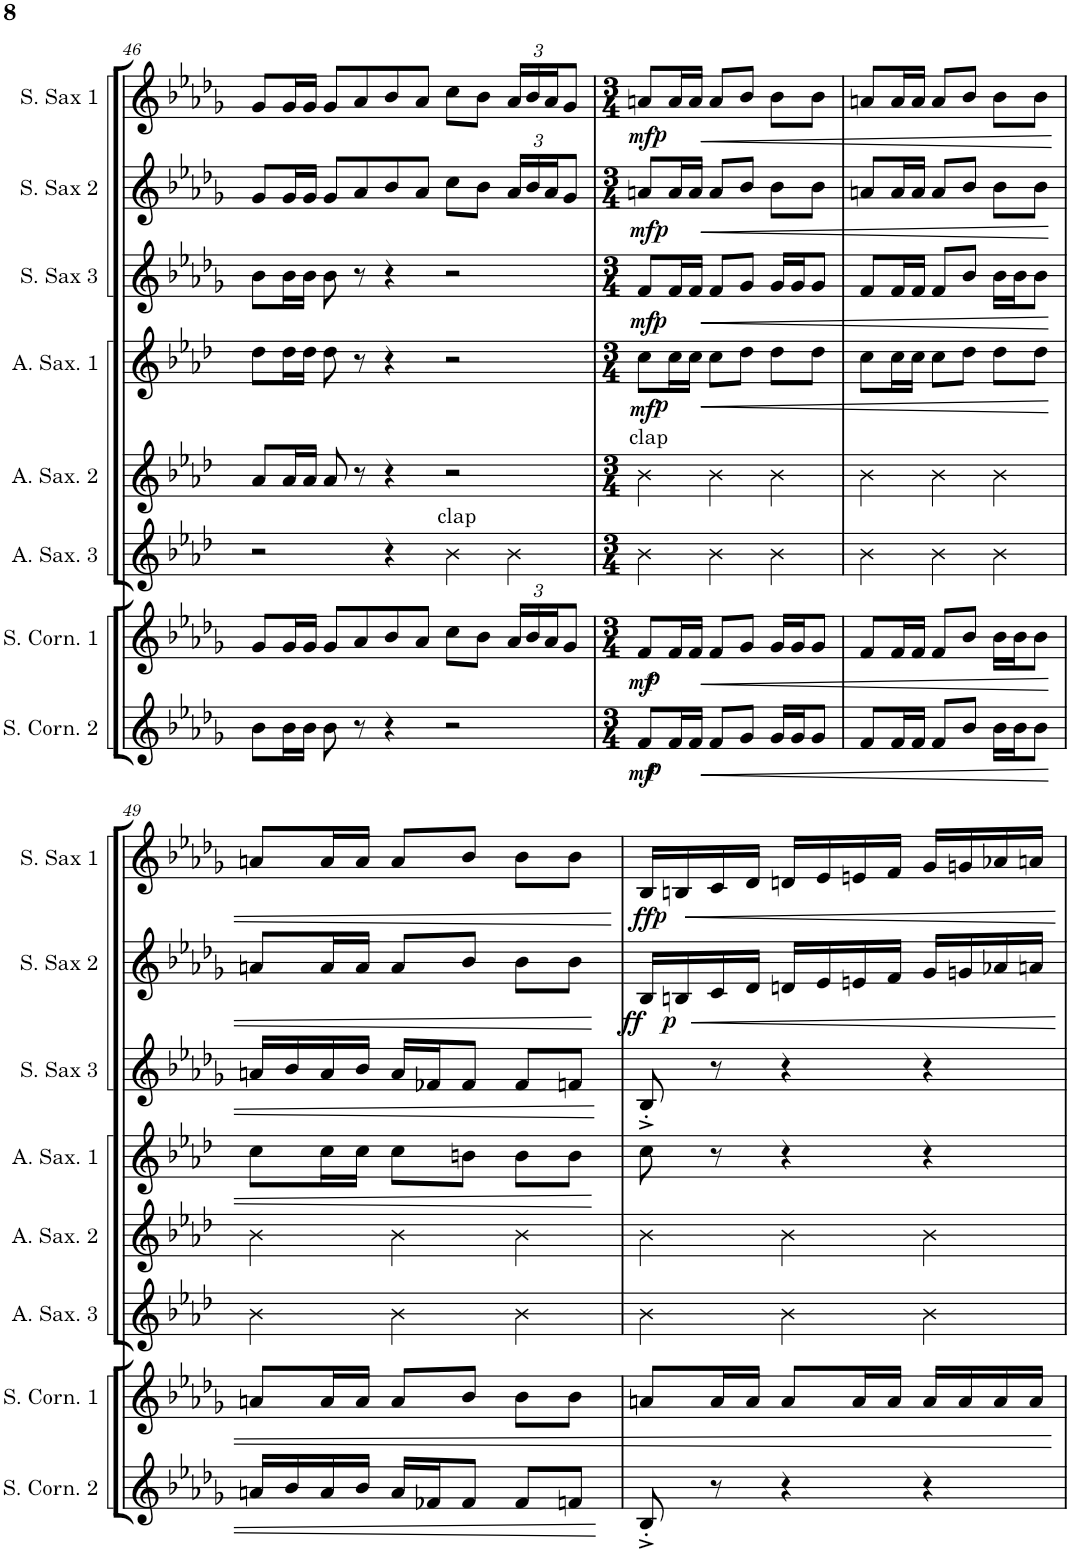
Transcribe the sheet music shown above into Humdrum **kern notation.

**kern	**dynam	**kern	**dynam	**kern	**kern	**kern	**dynam	**kern	**dynam	**kern	**dynam	**kern	**dynam
*part8	*part8	*part7	*part7	*part6	*part5	*part4	*part4	*part3	*part3	*part2	*part2	*part1	*part1
*staff8	*staff8	*staff7	*staff7	*staff6	*staff5	*staff4	*staff4	*staff3	*staff3	*staff2	*staff2	*staff1	*staff1
*I"Solo Cornet 2	*	*I"Solo Cornet 1	*	*I"Alt Sax 3	*I"Alt Sax 2	*I"Alt Sax 1	*	*I"Sopraan Sax 3	*	*I"Sopraan Sax 2	*	*I"Sopraan Sax 1	*
*I'S. Corn. 2	*	*I'S. Corn. 1	*	*I'A. Sax. 3	*I'A. Sax. 2	*I'A. Sax. 1	*	*I'S. Sax 3	*	*I'S. Sax 2	*	*I'S. Sax 1	*
!!LO:PB:g=z
*clefG2	*	*clefG2	*	*clefG2	*clefG2	*clefG2	*	*clefG2	*	*clefG2	*	*clefG2	*
*Trd1c2	*	*Trd1c2	*	*Trd5c9	*Trd5c9	*Trd5c9	*	*Trd1c2	*	*Trd1c2	*	*Trd1c2	*
*k[b-e-a-d-g-]	*	*k[b-e-a-d-g-]	*	*k[b-e-a-d-]	*k[b-e-a-d-]	*k[b-e-a-d-]	*	*k[b-e-a-d-g-]	*	*k[b-e-a-d-g-]	*	*k[b-e-a-d-g-]	*
*M5/4	*	*M5/4	*	*M5/4	*M5/4	*M5/4	*	*M5/4	*	*M5/4	*	*M5/4	*
=46	=46	=46	=46	=46	=46	=46	=46	=46	=46	=46	=46	=46	=46
8b-\L	.	8g-/L	.	2r	8a-/L	8dd-\L	.	8b-\L	.	8g-/L	.	8g-/L	.
16b-\L	.	16g-/L	.	.	16a-/L	16dd-\L	.	16b-\L	.	16g-/L	.	16g-/L	.
16b-\JJ	.	16g-/JJ	.	.	16a-/JJ	16dd-\JJ	.	16b-\JJ	.	16g-/JJ	.	16g-/JJ	.
8b-\	.	8g-/L	.	.	8a-/	8dd-\	.	8b-\	.	8g-/L	.	8g-/L	.
8r	.	8a-/	.	.	8r	8r	.	8r	.	8a-/	.	8a-/	.
4r	.	8b-/	.	4r	4r	4r	.	4r	.	8b-/	.	8b-/	.
.	.	8a-/J	.	.	.	.	.	.	.	8a-/J	.	8a-/J	.
!	!	!	!	!LO:TX:a:t=clap	!	!	!	!	!	!	!	!	!
2r	.	8cc\L	.	4b-\	2r	2r	.	2r	.	8cc\L	.	8cc\L	.
.	.	8b-\J	.	.	.	.	.	.	.	8b-\J	.	8b-\J	.
*	*	*Xbrackettup	*	*	*	*	*	*	*	*Xbrackettup	*	*Xbrackettup	*
.	.	24a-/LL	.	4b-\	.	.	.	.	.	24a-/LL	.	24a-/LL	.
.	.	24b-/	.	.	.	.	.	.	.	24b-/	.	24b-/	.
.	.	24a-/J	.	.	.	.	.	.	.	24a-/J	.	24a-/J	.
.	.	8g-/J	.	.	.	.	.	.	.	8g-/J	.	8g-/J	.
=47	=47	=47	=47	=47	=47	=47	=47	=47	=47	=47	=47	=47	=47
*M3/4	*	*M3/4	*	*M3/4	*M3/4	*M3/4	*	*M3/4	*	*M3/4	*	*M3/4	*
!	!	!	!	!	!LO:TX:a:t=clap	!	!	!	!	!	!	!	!
!	!LO:DY:b	!	!LO:DY:b	!	!	!	!LO:DY:b	!	!LO:DY:b	!	!LO:DY:b	!	!LO:DY:b
8f/L	mf	8f/L	mf	4b-\	4b-\	8cc\L	mf	8f/L	mf	8an/L	mf	8an/L	mf
!	!LO:DY:b	!	!LO:DY:b	!	!	!	!LO:DY:b	!	!LO:DY:b	!	!LO:DY:b	!	!LO:DY:b
16f/L	p	16f/L	p	.	.	16cc\L	p	16f/L	p	16a/L	p	16a/L	p
!	!LO:HP:b	!	!LO:HP:b	!	!	!	!LO:HP:b	!	!LO:HP:b	!	!LO:HP:b	!	!LO:HP:b
16f/JJ	<	16f/JJ	<	.	.	16cc\JJ	<	16f/JJ	<	16a/JJ	<	16a/JJ	<
8f/L	.	8f/L	.	4b-\	4b-\	8cc\L	.	8f/L	.	8a/L	.	8a/L	.
8g-/J	.	8g-/J	.	.	.	8dd-\J	.	8g-/J	.	8b-/J	.	8b-/J	.
16g-/LL	.	16g-/LL	.	4b-\	4b-\	8dd-\L	.	16g-/LL	.	8b-\L	.	8b-\L	.
16g-/J	.	16g-/J	.	.	.	.	.	16g-/J	.	.	.	.	.
8g-/J	.	8g-/J	.	.	.	8dd-\J	.	8g-/J	.	8b-\J	.	8b-\J	.
=48	=48	=48	=48	=48	=48	=48	=48	=48	=48	=48	=48	=48	=48
8f/L	.	8f/L	.	4b-\	4b-\	8cc\L	.	8f/L	.	8an/L	.	8an/L	.
16f/L	.	16f/L	.	.	.	16cc\L	.	16f/L	.	16a/L	.	16a/L	.
16f/JJ	.	16f/JJ	.	.	.	16cc\JJ	.	16f/JJ	.	16a/JJ	.	16a/JJ	.
8f/L	.	8f/L	.	4b-\	4b-\	8cc\L	.	8f/L	.	8a/L	.	8a/L	.
8b-/J	.	8b-/J	.	.	.	8dd-\J	.	8b-/J	.	8b-/J	.	8b-/J	.
16b-\LL	.	16b-\LL	.	4b-\	4b-\	8dd-\L	.	16b-\LL	.	8b-\L	.	8b-\L	.
16b-\J	.	16b-\J	.	.	.	.	.	16b-\J	.	.	.	.	.
8b-\J	.	8b-\J	.	.	.	8dd-\J	.	8b-\J	.	8b-\J	.	8b-\J	.
!!LO:LB:g=z
=49	=49	=49	=49	=49	=49	=49	=49	=49	=49	=49	=49	=49	=49
16an/LL	.	8an/L	.	4b-\	4b-\	8cc\L	.	16an/LL	.	8an/L	.	8an/L	.
16b-/	.	.	.	.	.	.	.	16b-/	.	.	.	.	.
16a/	.	16a/L	.	.	.	16cc\L	.	16a/	.	16a/L	.	16a/L	.
16b-/JJ	.	16a/JJ	.	.	.	16cc\JJ	.	16b-/JJ	.	16a/JJ	.	16a/JJ	.
16a/LL	.	8a/L	.	4b-\	4b-\	8cc\L	.	16a/LL	.	8a/L	.	8a/L	.
16f-X/J	.	.	.	.	.	.	.	16f-X/J	.	.	.	.	.
8f-/J	.	8b-/J	.	.	.	8bn\J	.	8f-/J	.	8b-/J	.	8b-/J	.
8f-/L	.	8b-\L	.	4b-\	4b-\	8b\L	.	8f-/L	.	8b-\L	.	8b-\L	.
8fn/J	.	8b-\J	.	.	.	8b\J	.	8fn/J	.	8b-\J	.	8b-\J	.
.	[	.	.	.	.	.	[	.	[	.	[	.	[
=50	=50	=50	=50	=50	=50	=50	=50	=50	=50	=50	=50	=50	=50
!	!	!	!	!	!	!	!	!	!	!	!LO:DY:b	!	!LO:DY:b
8B-'^/	.	8an/L	.	4b-\	4b-\	8cc\	.	8B-'^/	.	16B-/LL	ff	16B-/LL	ff
!	!	!	!	!	!	!	!	!	!	!	!LO:DY:b	!	!LO:DY:b
.	.	.	.	.	.	.	.	.	.	16Bn/	p	16Bn/	p
8r	.	16a/L	.	.	.	8r	.	8r	.	16c/	.	16c/	.
.	.	16a/JJ	.	.	.	.	.	.	.	16d-/JJ	.	16d-/JJ	.
4r	.	8a/L	.	4b-\	4b-\	4r	.	4r	.	16dn/LL	.	16dn/LL	.
.	.	.	.	.	.	.	.	.	.	16e-/	.	16e-/	.
.	.	16a/L	.	.	.	.	.	.	.	16en/	.	16en/	.
.	.	16a/JJ	.	.	.	.	.	.	.	16f/JJ	.	16f/JJ	.
4r	.	16a/LL	.	4b-\	4b-\	4r	.	4r	.	16g-/LL	.	16g-/LL	.
.	.	16a/	.	.	.	.	.	.	.	16gn/	.	16gn/	.
.	.	16a/	.	.	.	.	.	.	.	16a-X/	.	16a-X/	.
.	.	16a/JJ	.	.	.	.	.	.	.	16an/JJ	.	16an/JJ	.
.	.	.	[	.	.	.	.	.	.	.	.	.	.
=	=	=	=	=	=	=	=	=	=	=	=	=	=
*-	*-	*-	*-	*-	*-	*-	*-	*-	*-	*-	*-	*-	*-
